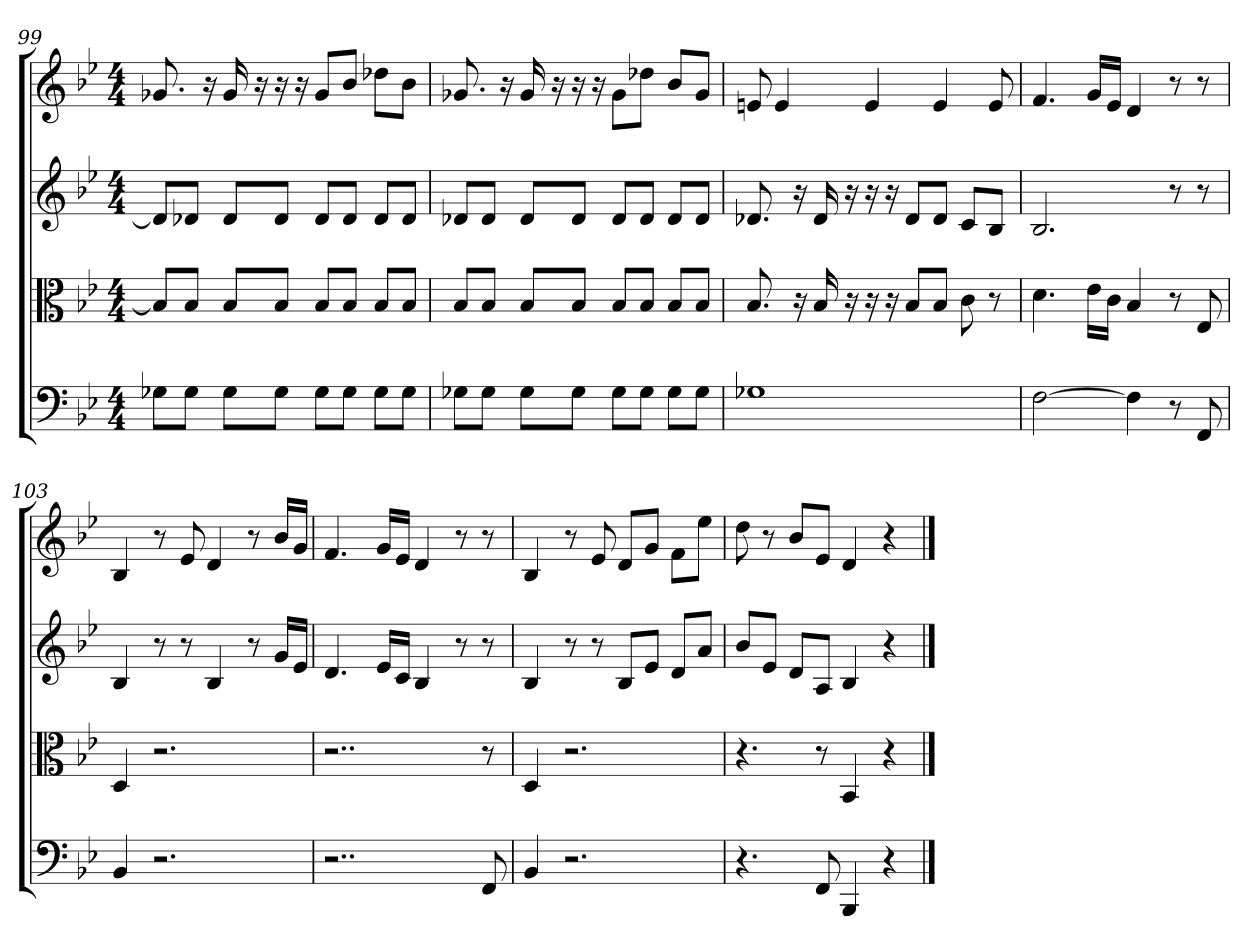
**kern	**kern	**kern	**kern
*part4	*part3	*part2	*part1
*staff4	*staff3	*staff2	*staff1
*clefF4	*clefC3	*clefG2	*clefG2
*k[b-e-]	*k[b-e-]	*k[b-e-]	*k[b-e-]
*B-:	*B-:	*B-:	*B-:
*M4/4	*M4/4	*M4/4	*M4/4
=99	=99	=99	=99
8G-X\L	8B-/L]	8d-/L]	8.g-X
8G-\J	8B-/J	8d-X/J	.
.	.	.	16r
8G-\L	8B-/L	8d-/L	16g-
.	.	.	16r
8G-\J	8B-/J	8d-/J	16r
.	.	.	16r
8G-\L	8B-/L	8d-/L	8g-/L
8G-\J	8B-/J	8d-/J	8b-/J
8G-\L	8B-/L	8d-/L	8dd-X\L
8G-\J	8B-/J	8d-/J	8b-\J
=100	=100	=100	=100
8G-X\L	8B-/L	8d-X/L	8.g-X
8G-\J	8B-/J	8d-/J	.
.	.	.	16r
8G-\L	8B-/L	8d-/L	16g-
.	.	.	16r
8G-\J	8B-/J	8d-/J	16r
.	.	.	16r
8G-\L	8B-/L	8d-/L	8g-\L
8G-\J	8B-/J	8d-/J	8dd-X\J
8G-\L	8B-/L	8d-/L	8b-/L
8G-\J	8B-/J	8d-/J	8g-/J
=101	=101	=101	=101
1G-X	8.B-	8.d-X	8en
.	.	.	4e
.	16r	16r	.
.	16B-	16d-	.
.	16r	16r	.
.	16r	16r	4e
.	16r	16r	.
.	8B-/L	8d-/L	.
.	8B-/J	8d-/J	4e
.	8c	8c/L	.
.	8r	8B-/J	8e
=102	=102	=102	=102
[2F	4.d	2.B-	4.f
.	16e-\LL	.	16g/LL
.	16c\JJ	.	16e-/JJ
4F]	4B-	.	4d
8r	8r	8r	8r
8FF	8E-	8r	8r
=103	=103	=103	=103
4BB-	4D	4B-	4B-
2.r	2.r	8r	8r
.	.	8r	8e-
.	.	4B-	4d
.	.	8r	8r
.	.	16g/LL	16b-/LL
.	.	16e-/JJ	16g/JJ
=104	=104	=104	=104
2..r	2..r	4.d	4.f
.	.	16e-/LL	16g/LL
.	.	16c/JJ	16e-/JJ
.	.	4B-	4d
.	.	8r	8r
8FF	8r	8r	8r
=105	=105	=105	=105
4BB-	4D	4B-	4B-
2.r	2.r	8r	8r
.	.	8r	8e-
.	.	8B-/L	8d/L
.	.	8e-/J	8g/J
.	.	8d/L	8f\L
.	.	8a/J	8ee-\J
=106	=106	=106	=106
4.r	4.r	8b-/L	8dd
.	.	8e-/J	8r
.	.	8d/L	8b-/L
8FF	8r	8A/J	8e-/J
4BBB-	4BB-	4B-	4d
4r	4r	4r	4r
==	==	==	==
*-	*-	*-	*-
